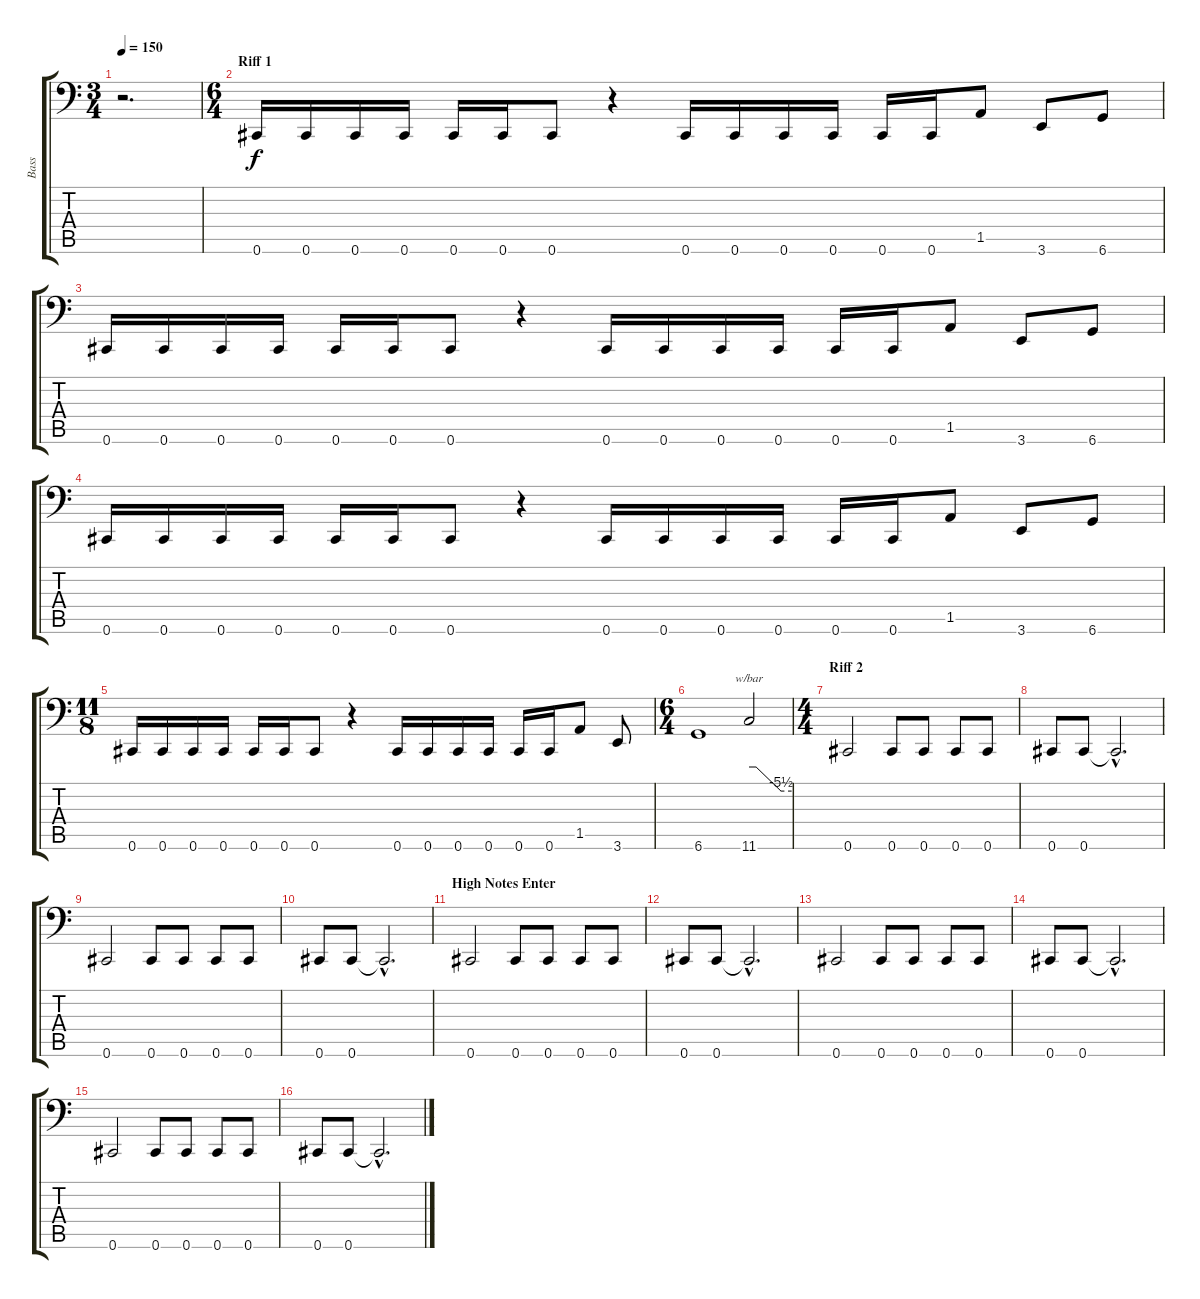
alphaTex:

\track ("Bass" "Bass") {instrument electricbasspick}
\staff {score tabs}
\tuning (Eb3 Bb2 Gb2 Db2 Ab1 Db1) {hide}
\ts (3 4)
\tempo 150
\clef f4
\ks c
r.2{d dy f instrument electricbasspick} |
\ts (6 4)
\section ("" "Riff 1")
0.6.16 0.6.16 0.6.16 0.6.16 0.6.16 0.6.16 0.6.8 r.4 0.6.16 0.6.16 0.6.16 0.6.16 0.6.16 0.6.16 1.5.8 3.6.8 6.6.8 |
0.6.16 0.6.16 0.6.16 0.6.16 0.6.16 0.6.16 0.6.8 r.4 0.6.16 0.6.16 0.6.16 0.6.16 0.6.16 0.6.16 1.5.8 3.6.8 6.6.8 |
0.6.16 0.6.16 0.6.16 0.6.16 0.6.16 0.6.16 0.6.8 r.4 0.6.16 0.6.16 0.6.16 0.6.16 0.6.16 0.6.16 1.5.8 3.6.8 6.6.8 |
\ts (11 8)
0.6.16 0.6.16 0.6.16 0.6.16 0.6.16 0.6.16 0.6.8 r.4 0.6.16 0.6.16 0.6.16 0.6.16 0.6.16 0.6.16 1.5.8 3.6.8 |
\ts (6 4)
6.6.1 11.6.2{tbe (custom default 0 0 10 0 45 -22 60 -22)} |
\ts (4 4)
\section ("" "Riff 2")
0.6.2 0.6.8 0.6.8 0.6.8 0.6.8 |
0.6.8 0.6.8 0.6{hac t}.2{d} |
0.6.2 0.6.8 0.6.8 0.6.8 0.6.8 |
0.6.8 0.6.8 0.6{hac t}.2{d} |
\section ("" "High Notes Enter")
0.6.2 0.6.8 0.6.8 0.6.8 0.6.8 |
0.6.8 0.6.8 0.6{hac t}.2{d} |
0.6.2 0.6.8 0.6.8 0.6.8 0.6.8 |
0.6.8 0.6.8 0.6{hac t}.2{d} |
0.6.2 0.6.8 0.6.8 0.6.8 0.6.8 |
0.6.8 0.6.8 0.6{hac t}.2{d}
